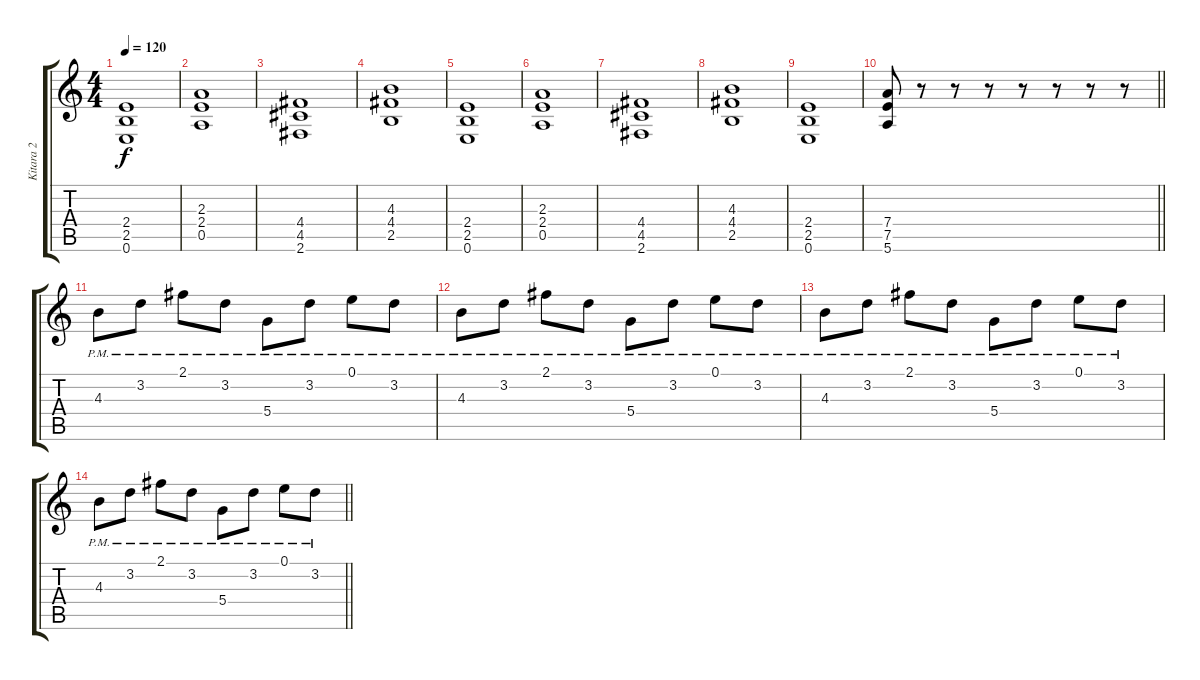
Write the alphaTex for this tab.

\track ("Kitara 2" "Kitara 2") {instrument electricguitarmuted}
\staff {score tabs}
\tuning (E4 B3 G3 D3 A2 E2) {hide}
\ts (4 4)
\tempo 120
\clef g2
\ks c
(2.4 2.5 0.6).1{dy f instrument distortionguitar} |
(2.3 2.4 0.5).1 |
(4.4 4.5 2.6).1 |
(4.3 4.4 2.5).1 |
(2.4 2.5 0.6).1{instrument distortionguitar} |
(2.3 2.4 0.5).1 |
(4.4 4.5 2.6).1 |
(4.3 4.4 2.5).1 |
(2.4 2.5 0.6).1{instrument distortionguitar} |
\barLineRight lightlight
(7.4 7.5 5.6).8 r.8 r.8 r.8 r.8 r.8 r.8 r.8 |
4.3{pm}.8{instrument electricguitarmuted} 3.2{pm}.8 2.1{pm}.8 3.2{pm}.8 5.4{pm}.8 3.2{pm}.8 0.1{pm}.8 3.2{pm}.8 |
4.3{pm}.8 3.2{pm}.8 2.1{pm}.8 3.2{pm}.8 5.4{pm}.8 3.2{pm}.8 0.1{pm}.8 3.2{pm}.8 |
4.3{pm}.8{instrument electricguitarmuted} 3.2{pm}.8 2.1{pm}.8 3.2{pm}.8 5.4{pm}.8 3.2{pm}.8 0.1{pm}.8 3.2{pm}.8 |
\barLineRight lightlight
4.3{pm}.8 3.2{pm}.8 2.1{pm}.8 3.2{pm}.8 5.4{pm}.8 3.2{pm}.8 0.1{pm}.8 3.2{pm}.8
